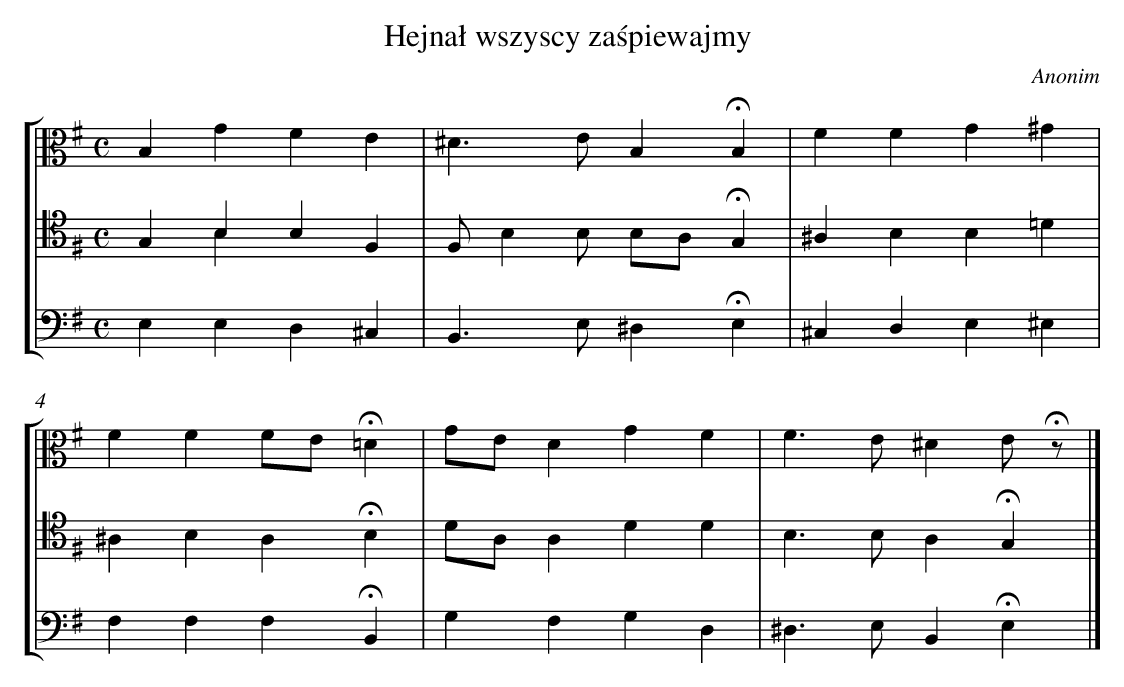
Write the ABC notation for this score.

X:1
T: Hejnał wszyscy zaśpiewajmy
C: Anonim
L: 1/4
M: C
%%staves [1 2 3 4]
V: 1
V: 2 clef=alto
V: 3 clef=tenor
V: 4 clef=bass
K: G
[V:1] x4 |
[V:2] B,GFE |
[V:3] G,B,B,F, & xB,x2 |
[V:4] E,E,D,^C, |
[V:1] x4 |
[V:2] ^D>EB,!fermata!B, |
[V:3] F,/B,B,/ B,/A,/!fermata!G, |
[V:4] B,,>E,^D,!fermata!E, |
[V:1] x4 |
[V:2] FFG^G |
[V:3] ^A,B,B,=D |
[V:4] ^C,D,E,^E, |
[V:1] x4 |
[V:2] FFF/E/!fermata!=D |
[V:3] ^A,B,A,!fermata!B, |
[V:4] F,F,F,!fermata!B,, |
[V:1] x4 |
[V:2] G/E/DGF |
[V:3] D/A,/A,DD |
[V:4] G,F,G,D, |
[V:1] x4 |]
[V:2] F>E^DE/ !fermata!z/ |]
[V:3] B,>B,A,!fermata!G, |]
[V:4] ^D,>E,B,,!fermata!E, |]
